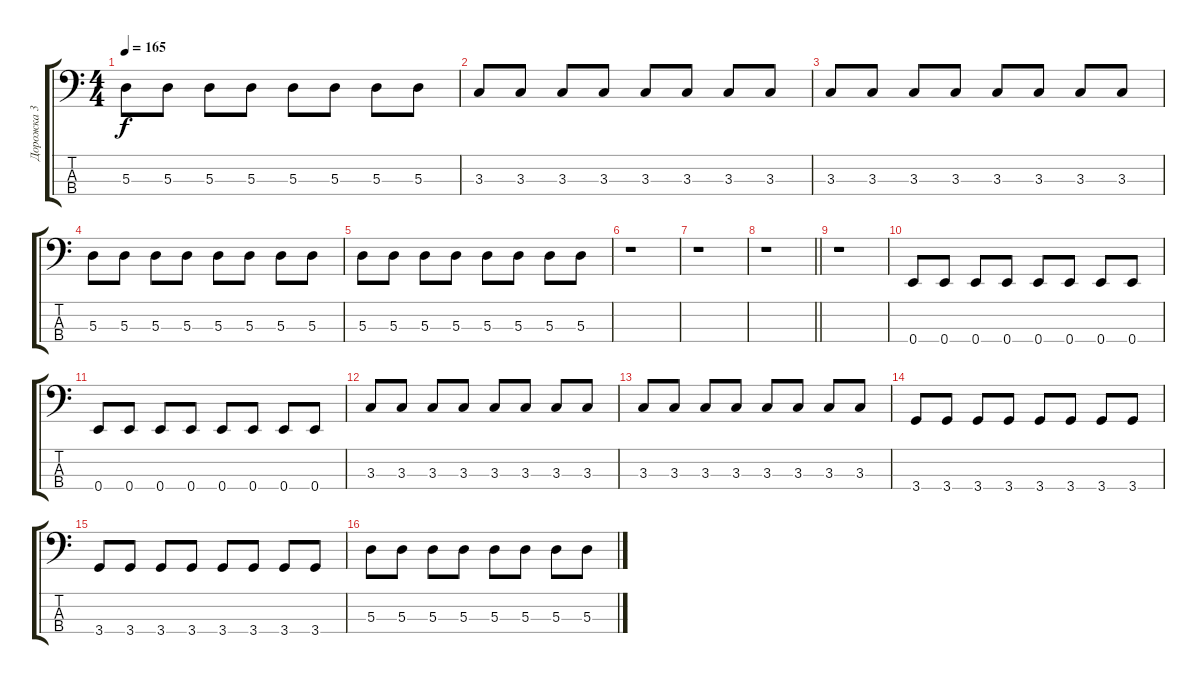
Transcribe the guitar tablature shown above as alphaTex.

\track ("Дорожка 3" "Дорожка 3") {instrument electricbasspick}
\staff {score tabs}
\tuning (G2 D2 A1 E1) {hide}
\ts (4 4)
\tempo 165
\clef f4
\ks c
5.3.8{dy f} 5.3.8 5.3.8 5.3.8 5.3.8 5.3.8 5.3.8 5.3.8 |
3.3.8 3.3.8 3.3.8 3.3.8 3.3.8 3.3.8 3.3.8 3.3.8 |
3.3.8 3.3.8 3.3.8 3.3.8 3.3.8 3.3.8 3.3.8 3.3.8 |
5.3.8 5.3.8 5.3.8 5.3.8 5.3.8 5.3.8 5.3.8 5.3.8 |
5.3.8 5.3.8 5.3.8 5.3.8 5.3.8 5.3.8 5.3.8 5.3.8 |
r.1 |
r.1 |
\barLineRight lightlight
r.1 |
r.1 |
0.4.8 0.4.8 0.4.8 0.4.8 0.4.8 0.4.8 0.4.8 0.4.8 |
0.4.8 0.4.8 0.4.8 0.4.8 0.4.8 0.4.8 0.4.8 0.4.8 |
3.3.8 3.3.8 3.3.8 3.3.8 3.3.8 3.3.8 3.3.8 3.3.8 |
3.3.8 3.3.8 3.3.8 3.3.8 3.3.8 3.3.8 3.3.8 3.3.8 |
3.4.8 3.4.8 3.4.8 3.4.8 3.4.8 3.4.8 3.4.8 3.4.8 |
3.4.8 3.4.8 3.4.8 3.4.8 3.4.8 3.4.8 3.4.8 3.4.8 |
5.3.8 5.3.8 5.3.8 5.3.8 5.3.8 5.3.8 5.3.8 5.3.8
